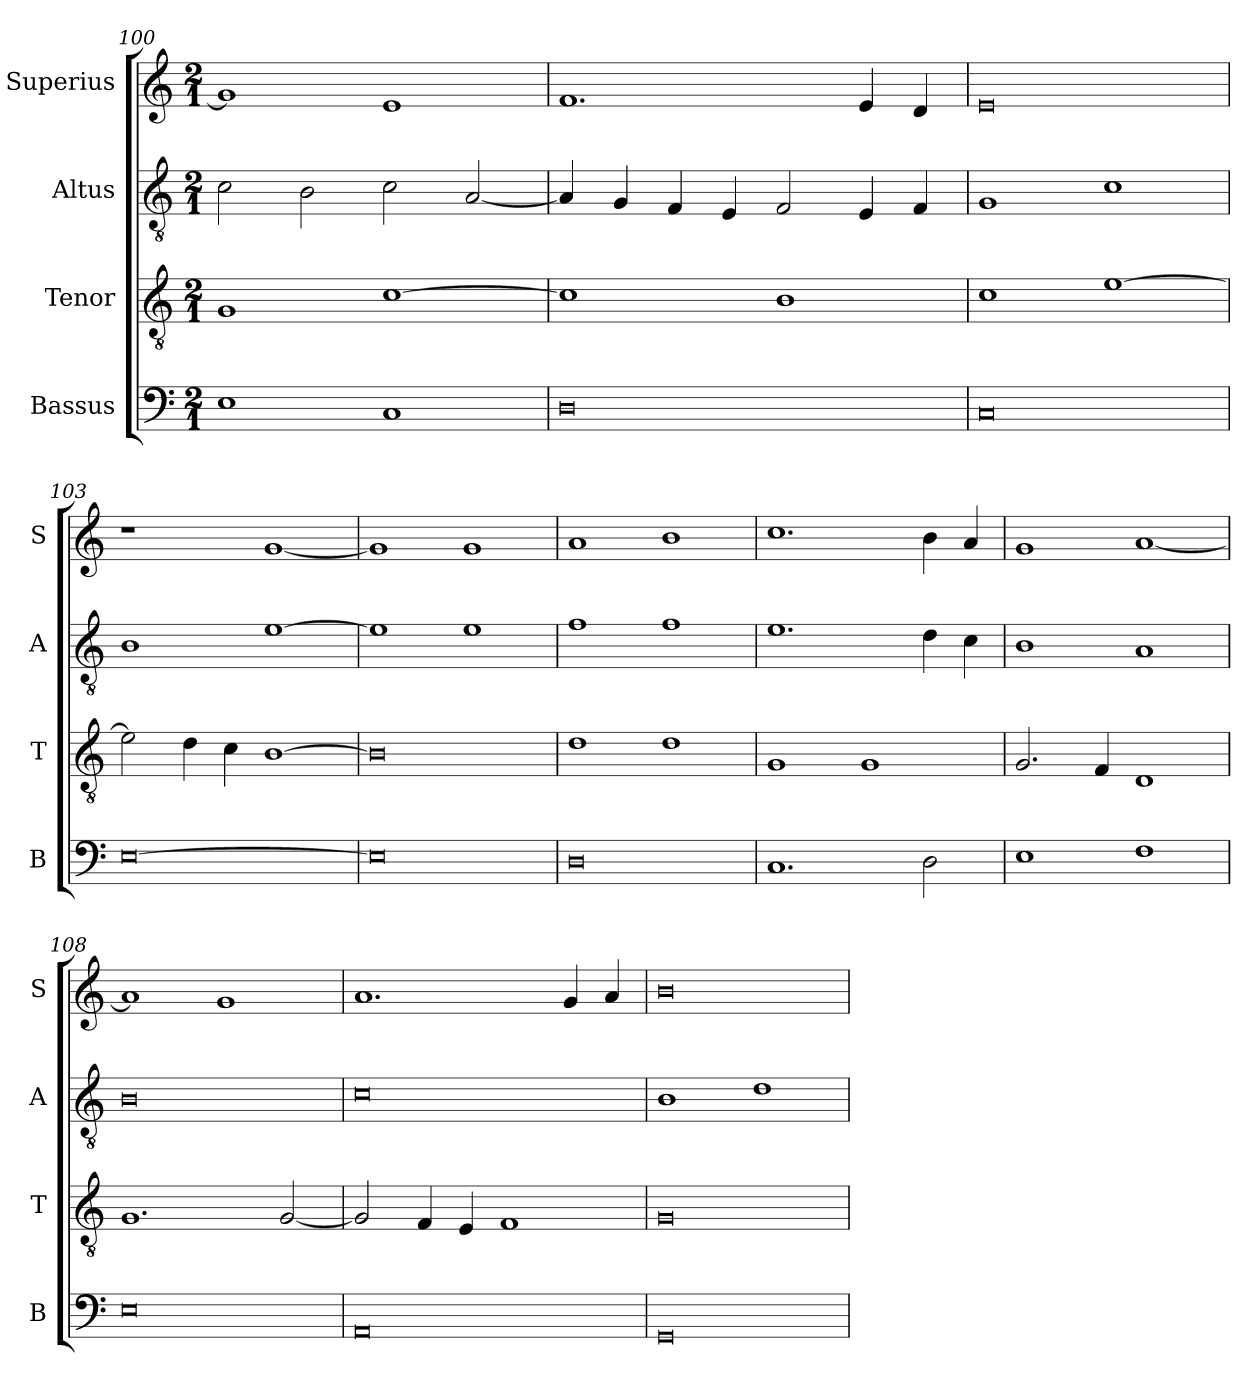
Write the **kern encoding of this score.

**kern	**kern	**kern	**kern
*part4	*part3	*part2	*part1
*staff4	*staff3	*staff2	*staff1
*I"Bassus	*I"Tenor	*I"Altus	*I"Superius
*I'B	*I'T	*I'A	*I'S
*clefF4	*clefGv2	*clefGv2	*clefG2
*k[]	*k[]	*k[]	*k[]
*M2/1	*M2/1	*M2/1	*M2/1
=100	=100	=100	=100
1E	1G	2c	1g]
.	.	2B	.
1C	[1c	2c	1e
.	.	[2A	.
=101	=101	=101	=101
0D	1c]	4A]	1.f
.	.	4G	.
.	.	4F	.
.	.	4E	.
.	1B	2F	.
.	.	4E	4e
.	.	4F	4d
=102	=102	=102	=102
0C	1c	1G	0e
.	[1e	1c	.
=103	=103	=103	=103
[0E	2e]	1B	1r
.	4d	.	.
.	4c	.	.
.	[1B	[1e	[1g
=104	=104	=104	=104
0E]	0B]	1e]	1g]
.	.	1e	1g
=105	=105	=105	=105
0D	1d	1f	1a
.	1d	1f	1b
=106	=106	=106	=106
1.C	1G	1.e	1.cc
.	1G	.	.
2D	.	4d	4b
.	.	4c	4a
=107	=107	=107	=107
1E	2.G	1B	1g
.	4F	.	.
1F	1D	1A	[1a
=108	=108	=108	=108
0E	1.G	0B	1a]
.	.	.	1g
.	[2G	.	.
=109	=109	=109	=109
0AA	2G]	0c	1.a
.	4F	.	.
.	4E	.	.
.	1F	.	.
.	.	.	4g
.	.	.	4a
=110	=110	=110	=110
0GG	0G	1B	0b
.	.	1d	.
=	=	=	=
*-	*-	*-	*-
